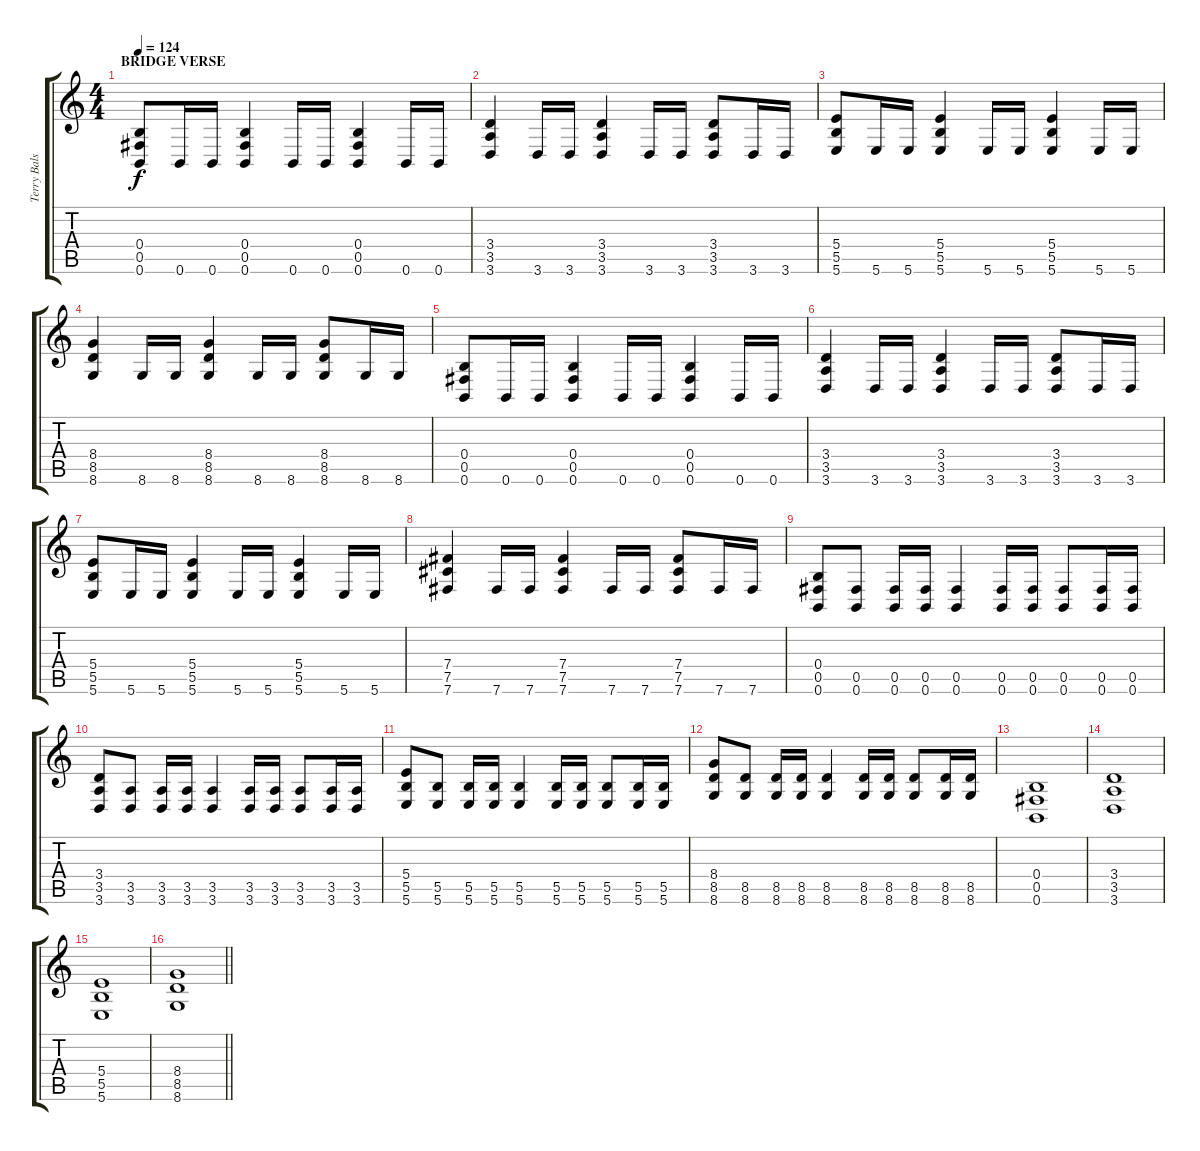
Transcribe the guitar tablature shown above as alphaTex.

\track ("Terry Balsamo - lead and rhythm guitar" "Terry Bals") {instrument overdrivenguitar}
\staff {score tabs}
\tuning (Db4 Ab3 E3 B2 Gb2 B1) {hide}
\ts (4 4)
\section ("" "BRIDGE VERSE")
\tempo 124
\clef g2
\ks c
(0.4 0.5 0.6).8{dy f} 0.6.16 0.6.16 (0.4 0.5 0.6).4 0.6.16 0.6.16 (0.4 0.5 0.6).4 0.6.16 0.6.16 |
(3.4 3.5 3.6).4 3.6.16 3.6.16 (3.4 3.5 3.6).4 3.6.16 3.6.16 (3.4 3.5 3.6).8 3.6.16 3.6.16 |
(5.4 5.5 5.6).8 5.6.16 5.6.16 (5.4 5.5 5.6).4 5.6.16 5.6.16 (5.4 5.5 5.6).4 5.6.16 5.6.16 |
(8.4 8.5 8.6).4 8.6.16 8.6.16 (8.4 8.5 8.6).4 8.6.16 8.6.16 (8.4 8.5 8.6).8 8.6.16 8.6.16 |
(0.4 0.5 0.6).8 0.6.16 0.6.16 (0.4 0.5 0.6).4 0.6.16 0.6.16 (0.4 0.5 0.6).4 0.6.16 0.6.16 |
(3.4 3.5 3.6).4 3.6.16 3.6.16 (3.4 3.5 3.6).4 3.6.16 3.6.16 (3.4 3.5 3.6).8 3.6.16 3.6.16 |
(5.4 5.5 5.6).8 5.6.16 5.6.16 (5.4 5.5 5.6).4 5.6.16 5.6.16 (5.4 5.5 5.6).4 5.6.16 5.6.16 |
(7.4 7.5 7.6).4 7.6.16 7.6.16 (7.4 7.5 7.6).4 7.6.16 7.6.16 (7.4 7.5 7.6).8 7.6.16 7.6.16 |
(0.4 0.5 0.6).8 (0.5 0.6).8 (0.5 0.6).16 (0.5 0.6).16 (0.5 0.6).4 (0.5 0.6).16 (0.5 0.6).16 (0.5 0.6).8 (0.5 0.6).16 (0.5 0.6).16 |
(3.4 3.5 3.6).8 (3.5 3.6).8 (3.5 3.6).16 (3.5 3.6).16 (3.5 3.6).4 (3.5 3.6).16 (3.5 3.6).16 (3.5 3.6).8 (3.5 3.6).16 (3.5 3.6).16 |
(5.4 5.5 5.6).8 (5.5 5.6).8 (5.5 5.6).16 (5.5 5.6).16 (5.5 5.6).4 (5.5 5.6).16 (5.5 5.6).16 (5.5 5.6).8 (5.5 5.6).16 (5.5 5.6).16 |
(8.4 8.5 8.6).8 (8.5 8.6).8 (8.5 8.6).16 (8.5 8.6).16 (8.5 8.6).4 (8.5 8.6).16 (8.5 8.6).16 (8.5 8.6).8 (8.5 8.6).16 (8.5 8.6).16 |
(0.4 0.5 0.6).1 |
(3.4 3.5 3.6).1 |
(5.4 5.5 5.6).1 |
\barLineRight lightlight
(8.4 8.5 8.6).1
